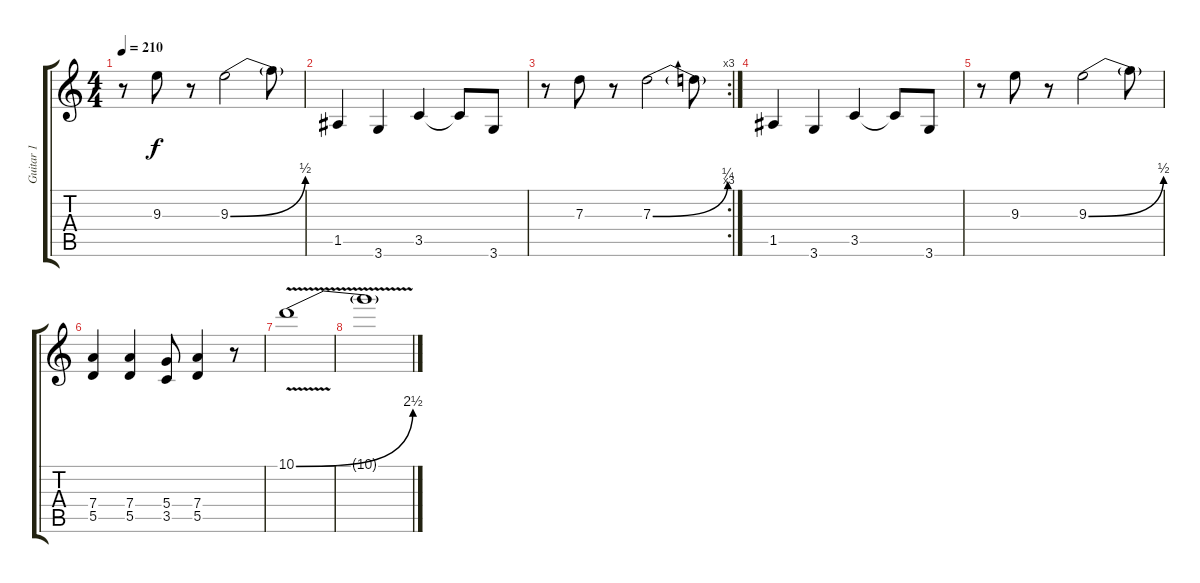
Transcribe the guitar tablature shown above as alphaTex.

\track ("Guitar 1" "Guitar 1") {instrument overdrivenguitar}
\staff {score tabs}
\tuning (E4 B3 G3 D3 A2 E2) {hide}
\ts (4 4)
\tempo 210
\clef g2
\ks c
r.8{dy f} 9.3.8 r.8 9.3{be (bend 0 0 60 2)}.2 9.3{t}.8 |
1.5.4 3.6.4 3.5.4 3.5{t}.8 3.6.8 |
\rc 3
r.8 7.3.8 r.8 7.3{be (bend 0 0 60 1)}.2 7.3{t}.8 |
1.5.4 3.6.4 3.5.4 3.5{t}.8 3.6.8 |
r.8 9.3.8 r.8 9.3{be (bend 0 0 60 2)}.2 9.3{t}.8 |
(7.4 5.5).4 (7.4 5.5).4 (5.4 3.5).8 (7.4 5.5).4 r.8 |
10.1{be (bend 0 0 60 10) v}.1 |
10.1{t}.1
